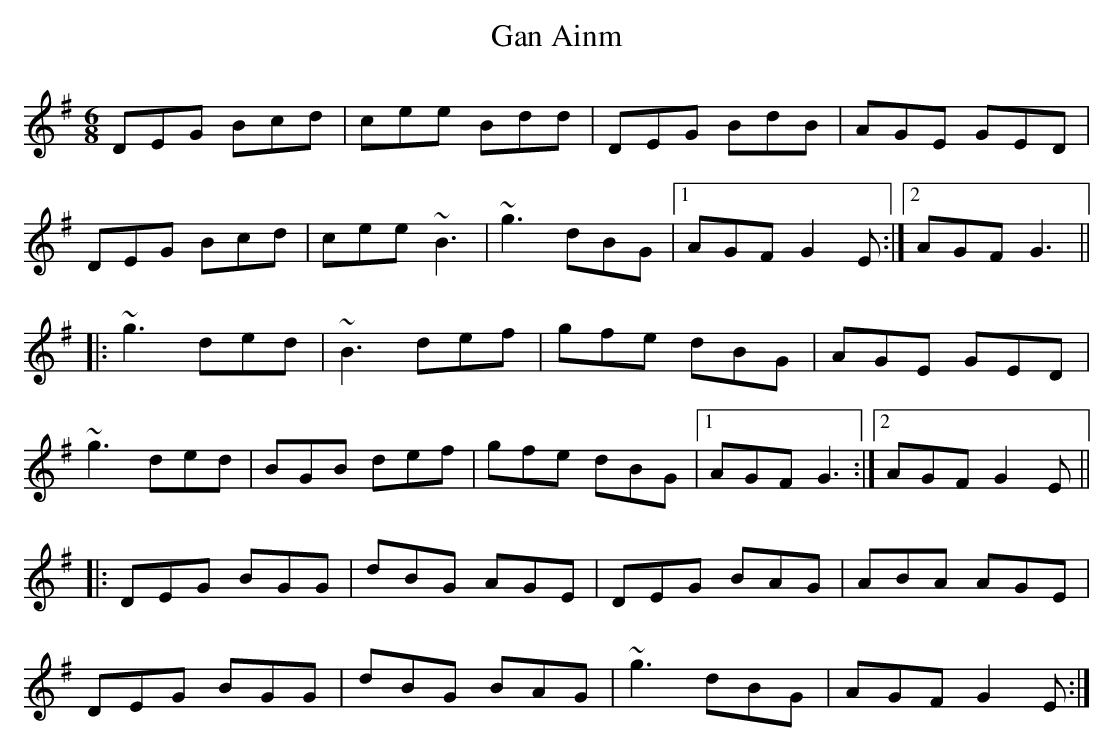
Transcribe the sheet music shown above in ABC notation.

X:1
T:Gan Ainm
M:6/8
L:1/8
K:G
DEG Bcd|cee Bdd|DEG BdB|AGE GED|!
DEG Bcd|cee ~B3|~g3 dBG|1 AGF G2E:|2 AGF G3||!
|:~g3 ded|~B3 def|gfe dBG|AGE GED|!
~g3 ded|BGB def|gfe dBG|1 AGF G3:|2 AGF G2E||!
|:DEG BGG|dBG AGE|DEG BAG|ABA AGE|!
DEG BGG|dBG BAG|~g3 dBG|AGF G2E:|!
